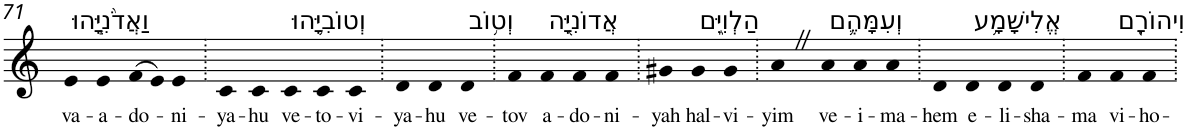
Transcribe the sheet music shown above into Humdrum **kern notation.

**kern	**text
*part1	*part1
*staff1	*staff1
*I"Piano	*
*I'Pno	*
!!LO:PB:g=z
*clefG2	*
*k[]	*
=71	=71
!LO:TX:a:t=וַאֲדֹ֨נִיָּ֧הוּ	!
!	!LO:LY:b
4e	va-
!	!LO:LY:b
4e	-a-
!	!LO:LY:b
(>8f	-do-
8e)	.
!	!LO:LY:b
4e	-ni-
=72.	=72.
!	!LO:LY:b
4c	-ya-
!	!LO:LY:b
4c	-hu
!LO:TX:a:t=וְטוֹבִיָּ֛הוּ	!
!	!LO:LY:b
4c	ve-
!	!LO:LY:b
4c	-to-
!	!LO:LY:b
4c	-vi-
=73.	=73.
!	!LO:LY:b
4d	-ya-
!	!LO:LY:b
4d	-hu
!LO:TX:a:t=וְט֥וֹב	!
!	!LO:LY:b
4d	ve-
=74.	=74.
!	!LO:LY:b
4f	-tov
!LO:TX:a:t=אֲדוֹנִיָּ֖ה	!
!	!LO:LY:b
4f	a-
!	!LO:LY:b
4f	-do-
!	!LO:LY:b
4f	-ni-
=75.	=75.
!	!LO:LY:b
4g#X	-yah
!LO:TX:a:t=הַלְוִיִּ֑ם	!
!	!LO:LY:b
4g#	hal-
!	!LO:LY:b
4g#	-vi-
=76.	=76.
!	!LO:LY:b
4aZ	-yim
!LO:TX:a:t=וְעִמָּהֶ֛ם	!
!	!LO:LY:b
4a	ve-
!	!LO:LY:b
4a	-i-
!	!LO:LY:b
4a	-ma-
=77.	=77.
!	!LO:LY:b
4d	-hem
!LO:TX:a:t=אֱלִישָׁמָ֥ע	!
!	!LO:LY:b
4d	e-
!	!LO:LY:b
4d	-li-
!	!LO:LY:b
4d	-sha-
=78.	=78.
!	!LO:LY:b
4f	-ma
!LO:TX:a:t=וִיהוֹרָ֖ם	!
!	!LO:LY:b
4f	vi-
!	!LO:LY:b
4f	-ho-
=.	=.
*-	*-
